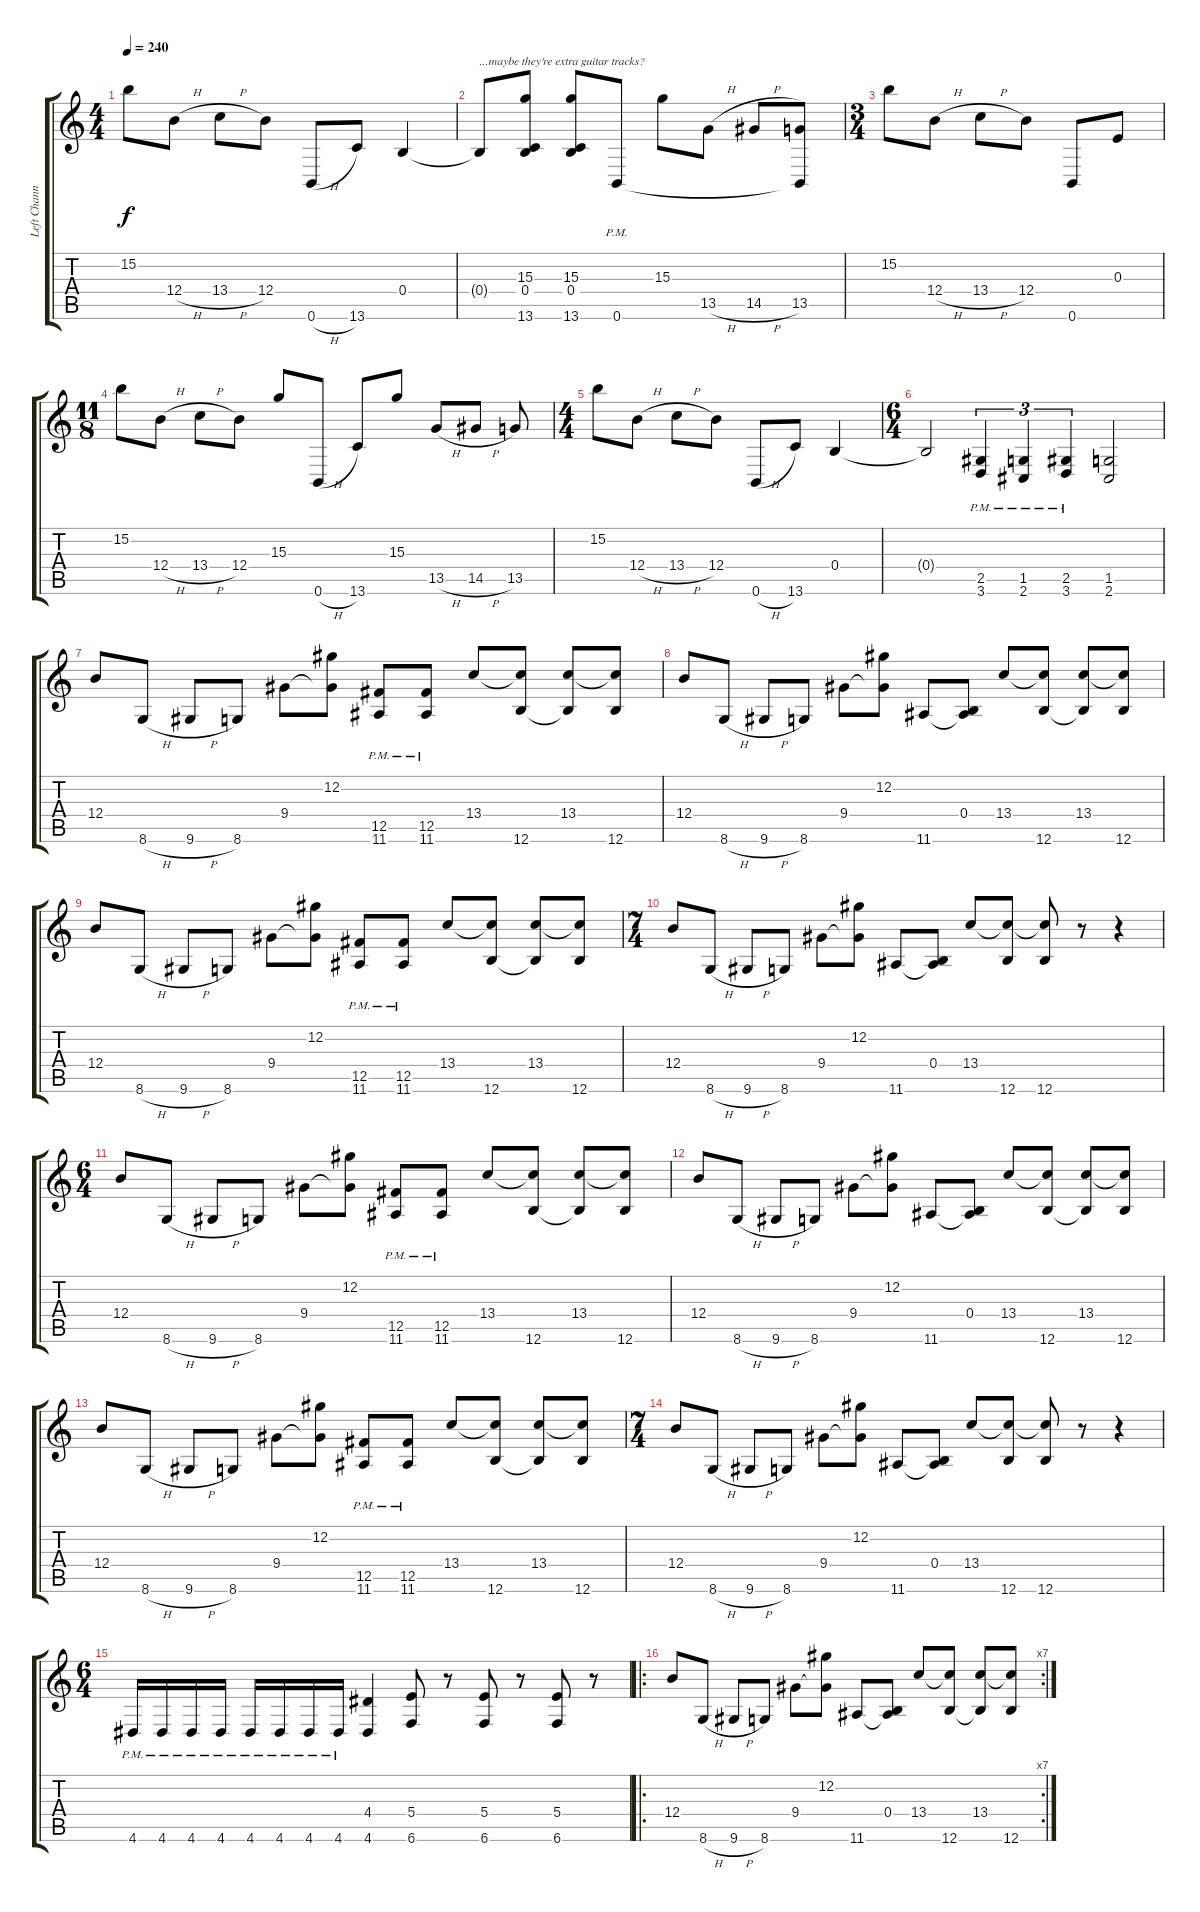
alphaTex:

\track ("Left Channel" "Left Chann") {instrument distortionguitar}
\staff {score tabs}
\tuning (Db4 Ab3 E3 B2 Gb2 B1) {hide}
\ts (4 4)
\tempo 240
\clef g2
\ks c
15.2.8{dy f} 12.4{h}.8 13.4{h}.8 12.4.8 0.6{h}.8 13.6.8 0.4.4 |
0.4{t}.8{txt "...maybe they're extra guitar tracks?"} (15.3 0.4 13.6).8 (15.3 0.4 13.6).8 0.6{pm}.8 15.3.8 13.5{h}.8 14.5{h}.8 (13.5 0.6{t}).8 |
\ts (3 4)
15.2.8 12.4{h}.8 13.4{h}.8 12.4.8 0.6.8 0.3.8 |
\ts (11 8)
15.2.8 12.4{h}.8 13.4{h}.8 12.4.8 15.3.8 0.6{h}.8 13.6.8 15.3.8 13.5{h}.8 14.5{h}.8 13.5.8 |
\ts (4 4)
15.2.8 12.4{h}.8 13.4{h}.8 12.4.8 0.6{h}.8 13.6.8 0.4.4 |
\ts (6 4)
0.4{t}.2 (2.5{pm} 3.6{pm}).4{tu (3 2)} (1.5{pm} 2.6{pm}).4{tu (3 2)} (2.5{pm} 3.6{pm}).4{tu (3 2)} (1.5 2.6).2 |
12.4.8 8.6{h}.8 9.6{h}.8 8.6.8 9.4.8 (12.2 9.4{t}).8 (12.5 11.6{pm}).8 (12.5 11.6{pm}).8 13.4.8 (13.4{t} 12.6).8 (13.4 12.6{t}).8 (13.4{t} 12.6).8 |
12.4.8 8.6{h}.8 9.6{h}.8 8.6.8 9.4.8 (12.2 9.4{t}).8 11.6.8 (0.4 11.6{t}).8 13.4.8 (13.4{t} 12.6).8 (13.4 12.6{t}).8 (13.4{t} 12.6).8 |
12.4.8 8.6{h}.8 9.6{h}.8 8.6.8 9.4.8 (12.2 9.4{t}).8 (12.5 11.6{pm}).8 (12.5 11.6{pm}).8 13.4.8 (13.4{t} 12.6).8 (13.4 12.6{t}).8 (13.4{t} 12.6).8 |
\ts (7 4)
12.4.8 8.6{h}.8 9.6{h}.8 8.6.8 9.4.8 (12.2 9.4{t}).8 11.6.8 (0.4 11.6{t}).8 13.4.8 (13.4{t} 12.6).8 (13.4{t} 12.6).8 r.8 r.4 |
\ts (6 4)
12.4.8 8.6{h}.8 9.6{h}.8 8.6.8 9.4.8 (12.2 9.4{t}).8 (12.5 11.6{pm}).8 (12.5 11.6{pm}).8 13.4.8 (13.4{t} 12.6).8 (13.4 12.6{t}).8 (13.4{t} 12.6).8 |
12.4.8 8.6{h}.8 9.6{h}.8 8.6.8 9.4.8 (12.2 9.4{t}).8 11.6.8 (0.4 11.6{t}).8 13.4.8 (13.4{t} 12.6).8 (13.4 12.6{t}).8 (13.4{t} 12.6).8 |
12.4.8 8.6{h}.8 9.6{h}.8 8.6.8 9.4.8 (12.2 9.4{t}).8 (12.5 11.6{pm}).8 (12.5 11.6{pm}).8 13.4.8 (13.4{t} 12.6).8 (13.4 12.6{t}).8 (13.4{t} 12.6).8 |
\ts (7 4)
12.4.8 8.6{h}.8 9.6{h}.8 8.6.8 9.4.8 (12.2 9.4{t}).8 11.6.8 (0.4 11.6{t}).8 13.4.8 (13.4{t} 12.6).8 (13.4{t} 12.6).8 r.8 r.4 |
\ts (6 4)
4.6{pm}.16 4.6{pm}.16 4.6{pm}.16 4.6{pm}.16 4.6{pm}.16 4.6{pm}.16 4.6{pm}.16 4.6{pm}.16 (4.4 4.6).4 (5.4 6.6).8 r.8 (5.4 6.6).8 r.8 (5.4 6.6).8 r.8 |
\ro
\rc 7
12.4.8 8.6{h}.8 9.6{h}.8 8.6.8 9.4.8 (12.2 9.4{t}).8 11.6.8 (0.4 11.6{t}).8 13.4.8 (13.4{t} 12.6).8 (13.4 12.6{t}).8 (13.4{t} 12.6).8
